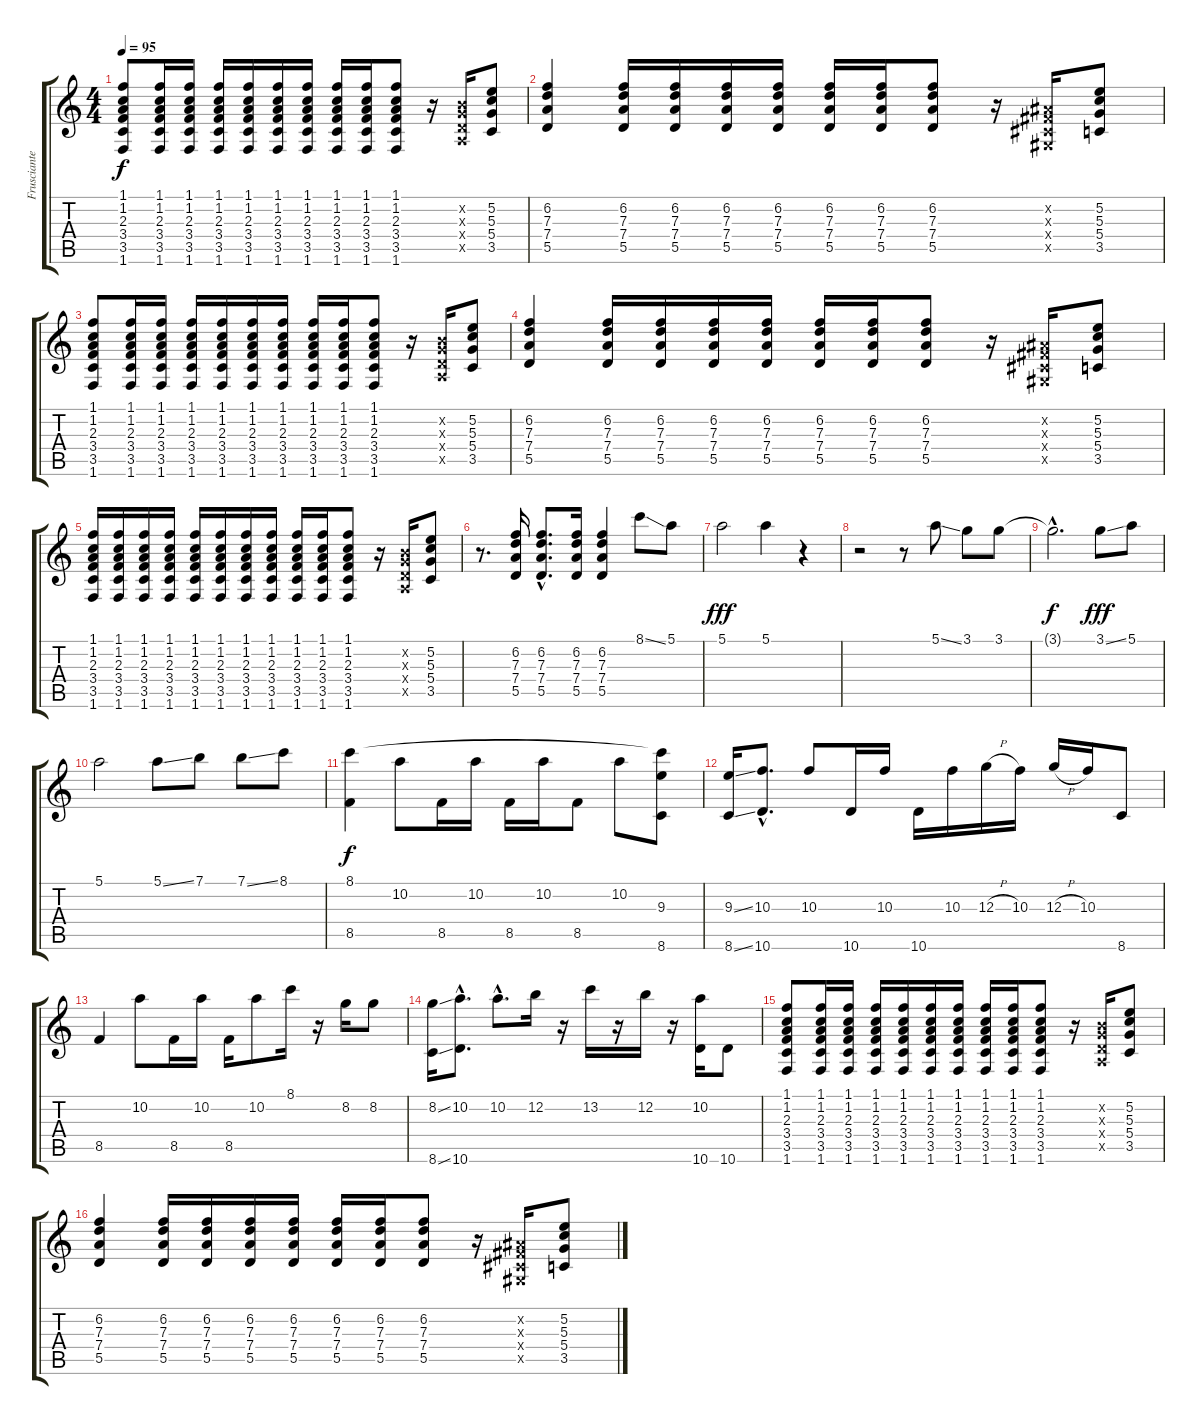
\track ("Frusciante - Guitar" "Frusciante") {instrument electricguitarclean}
\staff {score tabs}
\tuning (E4 B3 G3 D3 A2 E2) {hide}
\ts (4 4)
\tempo 95
\clef g2
\ks c
(1.1 1.2 2.3 3.4 3.5 1.6).8{dy f} (1.1 1.2 2.3 3.4 3.5 1.6).16 (1.1 1.2 2.3 3.4 3.5 1.6).16 (1.1 1.2 2.3 3.4 3.5 1.6).16 (1.1 1.2 2.3 3.4 3.5 1.6).16 (1.1 1.2 2.3 3.4 3.5 1.6).16 (1.1 1.2 2.3 3.4 3.5 1.6).16 (1.1 1.2 2.3 3.4 3.5 1.6).16 (1.1 1.2 2.3 3.4 3.5 1.6).16 (1.1 1.2 2.3 3.4 3.5 1.6).8 r.16 (0.2{x} 0.3{x} 0.4{x} 0.5{x}).16 (5.2 5.3 5.4 3.5).8 |
(6.2 7.3 7.4 5.5).4 (6.2 7.3 7.4 5.5).16 (6.2 7.3 7.4 5.5).16 (6.2 7.3 7.4 5.5).16 (6.2 7.3 7.4 5.5).16 (6.2 7.3 7.4 5.5).16 (6.2 7.3 7.4 5.5).16 (6.2 7.3 7.4 5.5).8 r.16 (-1.2{x} -1.3{x} -1.4{x} -1.5{x}).16 (5.2 5.3 5.4 3.5).8 |
(1.1 1.2 2.3 3.4 3.5 1.6).8 (1.1 1.2 2.3 3.4 3.5 1.6).16 (1.1 1.2 2.3 3.4 3.5 1.6).16 (1.1 1.2 2.3 3.4 3.5 1.6).16 (1.1 1.2 2.3 3.4 3.5 1.6).16 (1.1 1.2 2.3 3.4 3.5 1.6).16 (1.1 1.2 2.3 3.4 3.5 1.6).16 (1.1 1.2 2.3 3.4 3.5 1.6).16 (1.1 1.2 2.3 3.4 3.5 1.6).16 (1.1 1.2 2.3 3.4 3.5 1.6).8 r.16 (0.2{x} 0.3{x} 0.4{x} 0.5{x}).16 (5.2 5.3 5.4 3.5).8 |
(6.2 7.3 7.4 5.5).4 (6.2 7.3 7.4 5.5).16 (6.2 7.3 7.4 5.5).16 (6.2 7.3 7.4 5.5).16 (6.2 7.3 7.4 5.5).16 (6.2 7.3 7.4 5.5).16 (6.2 7.3 7.4 5.5).16 (6.2 7.3 7.4 5.5).8 r.16 (-1.2{x} -1.3{x} -1.4{x} -1.5{x}).16 (5.2 5.3 5.4 3.5).8 |
(1.1 1.2 2.3 3.4 3.5 1.6).16 (1.1 1.2 2.3 3.4 3.5 1.6).16 (1.1 1.2 2.3 3.4 3.5 1.6).16 (1.1 1.2 2.3 3.4 3.5 1.6).16 (1.1 1.2 2.3 3.4 3.5 1.6).16 (1.1 1.2 2.3 3.4 3.5 1.6).16 (1.1 1.2 2.3 3.4 3.5 1.6).16 (1.1 1.2 2.3 3.4 3.5 1.6).16 (1.1 1.2 2.3 3.4 3.5 1.6).16 (1.1 1.2 2.3 3.4 3.5 1.6).16 (1.1 1.2 2.3 3.4 3.5 1.6).8 r.16 (0.2{x} 0.3{x} 0.4{x} 0.5{x}).16 (5.2 5.3 5.4 3.5).8 |
r.8{d} (6.2 7.3 7.4 5.5).16 (6.2{hac} 7.3{hac} 7.4{hac} 5.5{hac}).8{d} (6.2 7.3 7.4 5.5).16 (6.2 7.3 7.4 5.5).4 8.1{ss}.8 5.1.8 |
5.1.2{dy fff} 5.1.4 r.4 |
r.2 r.8 5.1{ss}.8 3.1.8 3.1.8 |
3.1{hac t}.2{d dy f} 3.1{ss}.8{dy fff} 5.1.8 |
5.1.2 5.1{ss}.8 7.1.8 7.1{ss}.8 8.1.8 |
(8.1 8.5).4{dy f} 10.2.8 8.5.16 10.2.16 8.5.16 10.2.16 8.5.8 10.2.8 (8.1{t} 9.3 8.6).8 |
(9.3{ss} 8.6{ss}).16 (10.3{hac} 10.6{hac}).8{d} 10.3.8 10.6.16 10.3.16 10.6.16 10.3.16 12.3{h}.16 10.3.16 12.3{h}.16 10.3.16 8.6.8 |
8.5.4 10.2.8 8.5.16 10.2.16 8.5.16 10.2.8 8.1.16 r.16 8.2.16 8.2.8 |
(8.2{ss} 8.6{ss}).16 (10.2{hac} 10.6{hac}).8{d} 10.2{hac}.8{d} 12.2.16 r.16 13.2.16 r.16 12.2.16 r.16 (10.2 10.6).16 10.6.8 |
(1.1 1.2 2.3 3.4 3.5 1.6).8 (1.1 1.2 2.3 3.4 3.5 1.6).16 (1.1 1.2 2.3 3.4 3.5 1.6).16 (1.1 1.2 2.3 3.4 3.5 1.6).16 (1.1 1.2 2.3 3.4 3.5 1.6).16 (1.1 1.2 2.3 3.4 3.5 1.6).16 (1.1 1.2 2.3 3.4 3.5 1.6).16 (1.1 1.2 2.3 3.4 3.5 1.6).16 (1.1 1.2 2.3 3.4 3.5 1.6).16 (1.1 1.2 2.3 3.4 3.5 1.6).8 r.16 (0.2{x} 0.3{x} 0.4{x} 0.5{x}).16 (5.2 5.3 5.4 3.5).8 |
(6.2 7.3 7.4 5.5).4 (6.2 7.3 7.4 5.5).16 (6.2 7.3 7.4 5.5).16 (6.2 7.3 7.4 5.5).16 (6.2 7.3 7.4 5.5).16 (6.2 7.3 7.4 5.5).16 (6.2 7.3 7.4 5.5).16 (6.2 7.3 7.4 5.5).8 r.16 (-1.2{x} -1.3{x} -1.4{x} -1.5{x}).16 (5.2 5.3 5.4 3.5).8
